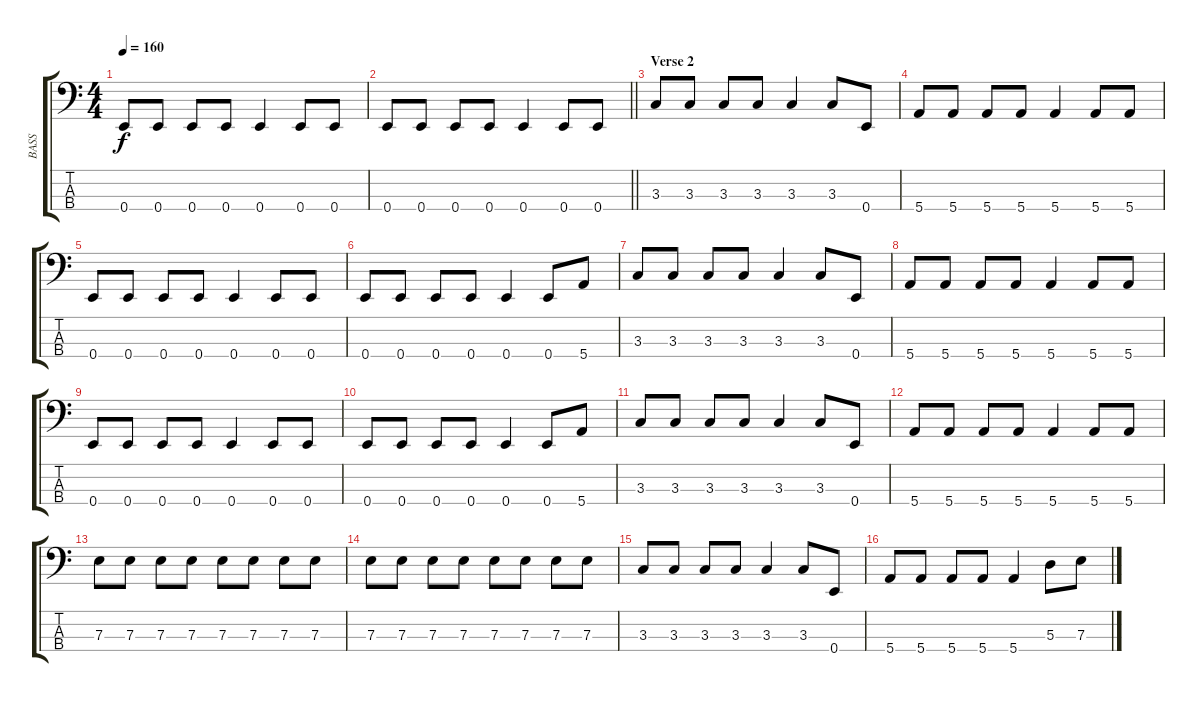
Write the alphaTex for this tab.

\track ("BASS" "BASS") {instrument electricbassfinger}
\staff {score tabs}
\tuning (G2 D2 A1 E1) {hide}
\ts (4 4)
\tempo 160
\clef f4
\ks c
0.4.8{dy f} 0.4.8 0.4.8 0.4.8 0.4.4 0.4.8 0.4.8 |
\barLineRight lightlight
0.4.8 0.4.8 0.4.8 0.4.8 0.4.4 0.4.8 0.4.8 |
\section ("" "Verse 2")
3.3.8 3.3.8 3.3.8 3.3.8 3.3.4 3.3.8 0.4.8 |
5.4.8 5.4.8 5.4.8 5.4.8 5.4.4 5.4.8 5.4.8 |
0.4.8 0.4.8 0.4.8 0.4.8 0.4.4 0.4.8 0.4.8 |
0.4.8 0.4.8 0.4.8 0.4.8 0.4.4 0.4.8 5.4.8 |
3.3.8 3.3.8 3.3.8 3.3.8 3.3.4 3.3.8 0.4.8 |
5.4.8 5.4.8 5.4.8 5.4.8 5.4.4 5.4.8 5.4.8 |
0.4.8 0.4.8 0.4.8 0.4.8 0.4.4 0.4.8 0.4.8 |
0.4.8 0.4.8 0.4.8 0.4.8 0.4.4 0.4.8 5.4.8 |
3.3.8 3.3.8 3.3.8 3.3.8 3.3.4 3.3.8 0.4.8 |
5.4.8 5.4.8 5.4.8 5.4.8 5.4.4 5.4.8 5.4.8 |
7.3.8 7.3.8 7.3.8 7.3.8 7.3.8 7.3.8 7.3.8 7.3.8 |
7.3.8 7.3.8 7.3.8 7.3.8 7.3.8 7.3.8 7.3.8 7.3.8 |
3.3.8 3.3.8 3.3.8 3.3.8 3.3.4 3.3.8 0.4.8 |
5.4.8 5.4.8 5.4.8 5.4.8 5.4.4 5.3.8 7.3.8
